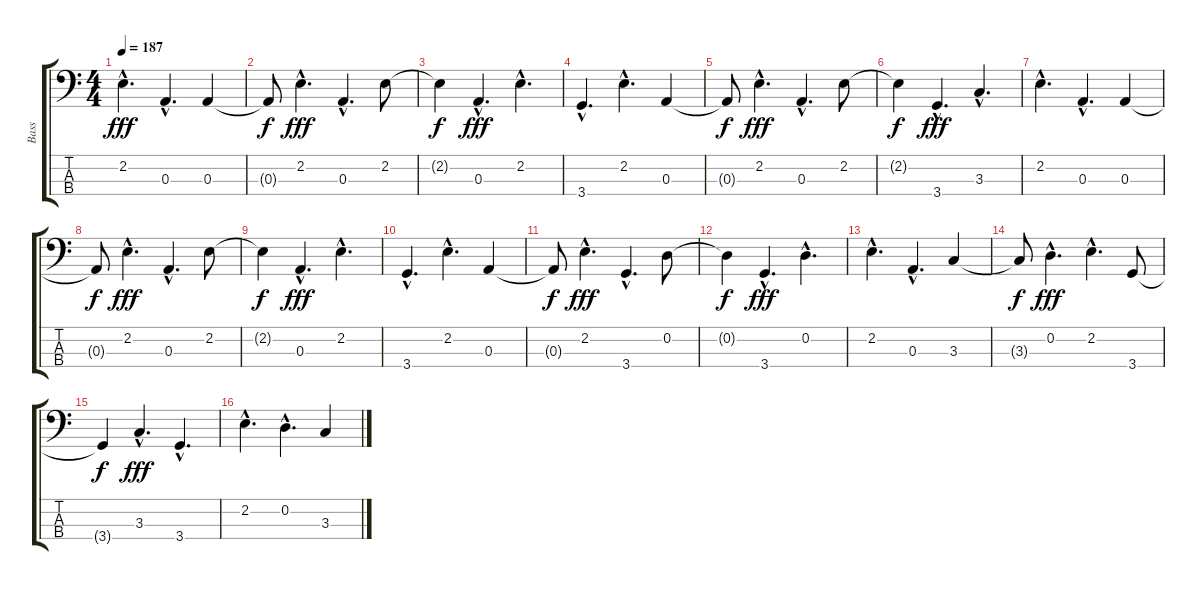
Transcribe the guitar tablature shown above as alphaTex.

\track ("Bass" "Bass") {instrument fretlessbass}
\staff {score tabs}
\tuning (G2 D2 A1 E1) {hide}
\ts (4 4)
\tempo 187
\clef f4
\ks c
2.2{hac}.4{d dy fff} 0.3{hac}.4{d} 0.3.4 |
0.3{t}.8{dy f} 2.2{hac}.4{d dy fff} 0.3{hac}.4{d} 2.2.8 |
2.2{t}.4{dy f} 0.3{hac}.4{d dy fff} 2.2{hac}.4{d} |
3.4{hac}.4{d} 2.2{hac}.4{d} 0.3.4 |
0.3{t}.8{dy f} 2.2{hac}.4{d dy fff} 0.3{hac}.4{d} 2.2.8 |
2.2{t}.4{dy f} 3.4{hac}.4{d dy fff} 3.3{hac}.4{d} |
2.2{hac}.4{d} 0.3{hac}.4{d} 0.3.4 |
0.3{t}.8{dy f} 2.2{hac}.4{d dy fff} 0.3{hac}.4{d} 2.2.8 |
2.2{t}.4{dy f} 0.3{hac}.4{d dy fff} 2.2{hac}.4{d} |
3.4{hac}.4{d} 2.2{hac}.4{d} 0.3.4 |
0.3{t}.8{dy f} 2.2{hac}.4{d dy fff} 3.4{hac}.4{d} 0.2.8 |
0.2{t}.4{dy f} 3.4{hac}.4{d dy fff} 0.2{hac}.4{d} |
2.2{hac}.4{d} 0.3{hac}.4{d} 3.3.4 |
3.3{t}.8{dy f} 0.2{hac}.4{d dy fff} 2.2{hac}.4{d} 3.4.8 |
3.4{t}.4{dy f} 3.3{hac}.4{d dy fff} 3.4{hac}.4{d} |
2.2{hac}.4{d} 0.2{hac}.4{d} 3.3.4
